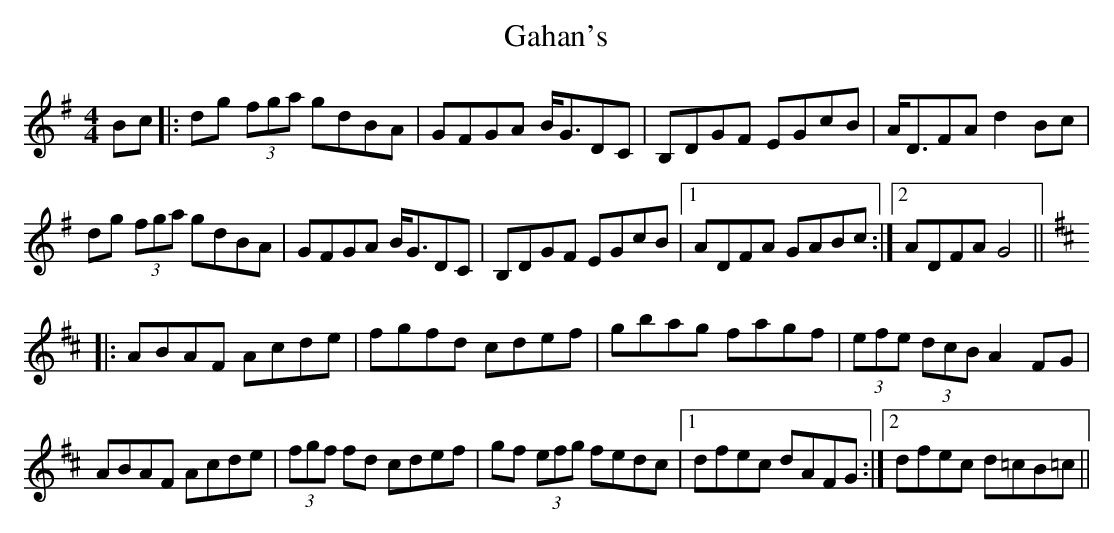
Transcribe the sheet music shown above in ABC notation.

X:1
T: Gahan's
M: 4/4
L: 1/8
K: Gmaj
Bc|:dg (3fga gdBA|GFGA B<GDC|B,DGF EGcB|A<DFA d2Bc|
dg (3fga gdBA|GFGA B<GDC|B,DGF EGcB|1 ADFA GABc:|2 ADFA G4||
K: D
|:ABAF Acde|fgfd cdef|gbag fagf|(3efe (3dcB A2FG|
ABAF Acde|(3fgf fd cdef|gf (3efg fedc|1 dfec dAFG:|2 dfec d=cB=c||
